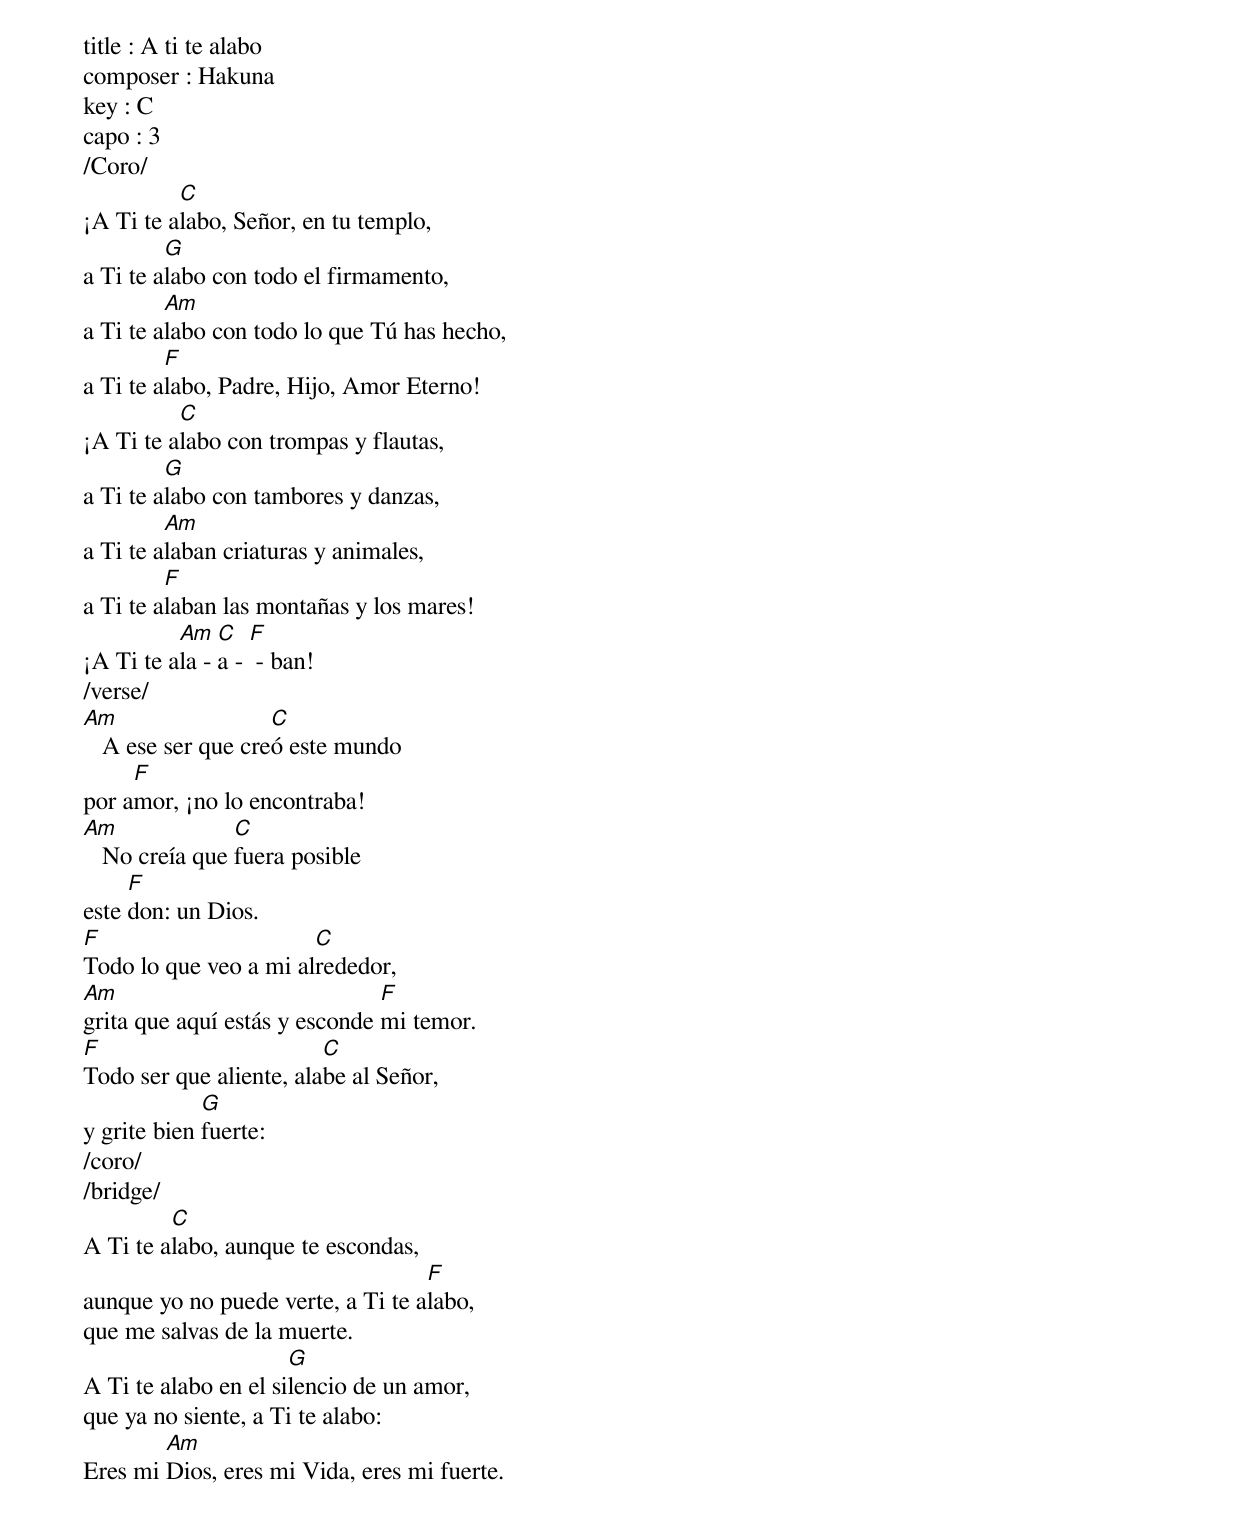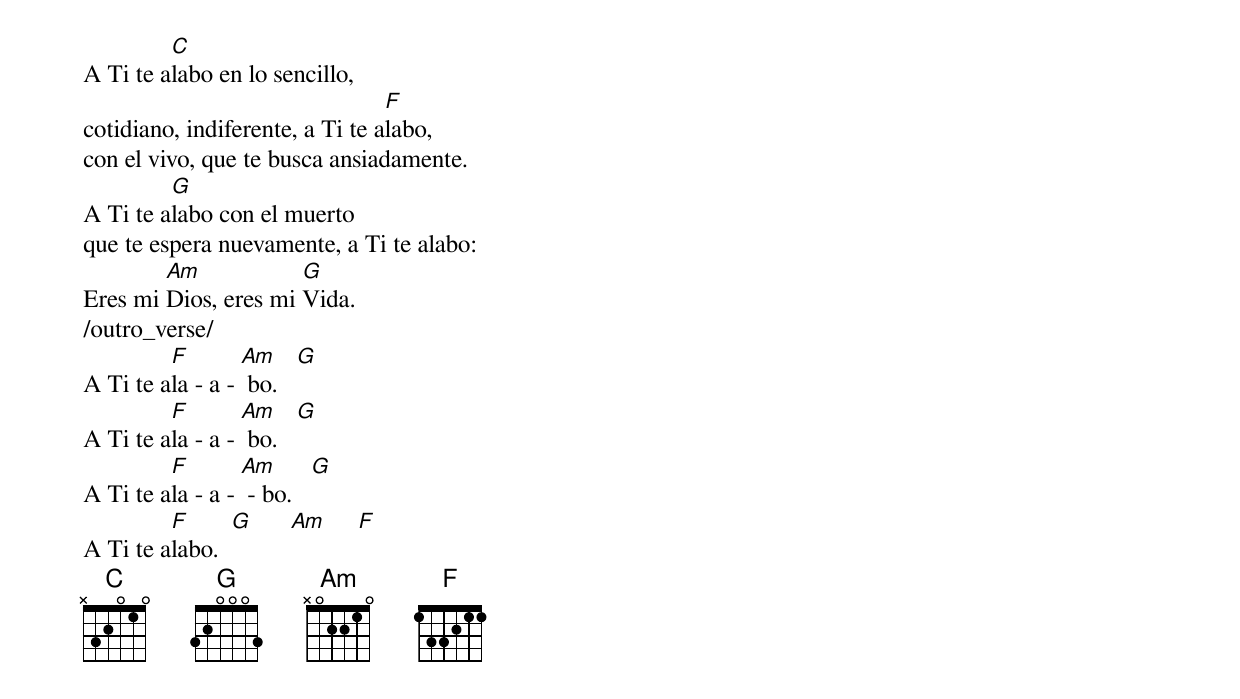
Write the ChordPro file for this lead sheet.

title : A ti te alabo
composer : Hakuna
key : C
capo : 3
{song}
/Coro/
¡A Ti te a[C]labo, Señor, en tu templo,
a Ti te a[G]labo con todo el firmamento,
a Ti te a[Am]labo con todo lo que Tú has hecho,
a Ti te a[F]labo, Padre, Hijo, Amor Eterno!
¡A Ti te a[C]labo con trompas y flautas,
a Ti te a[G]labo con tambores y danzas,
a Ti te a[Am]laban criaturas y animales,
a Ti te a[F]laban las montañas y los mares!
¡A Ti te a[Am]la - [C]a - [F] - ban!
/verse/
[Am]   A ese ser que cre[C]ó este mundo
por a[F]mor, ¡no lo encontraba!
[Am]   No creía que [C]fuera posible
este [F]don: un Dios.
[F]Todo lo que veo a mi al[C]rededor,
[Am]grita que aquí estás y esconde [F]mi temor.
[F]Todo ser que aliente, ala[C]be al Señor,
y grite bien [G]fuerte:
/coro/
/bridge/
A Ti te a[C]labo, aunque te escondas,
aunque yo no puede verte, a Ti te a[F]labo,
que me salvas de la muerte.
A Ti te alabo en el si[G]lencio de un amor,
que ya no siente, a Ti te alabo:
Eres mi [Am]Dios, eres mi Vida, eres mi fuerte.
A Ti te a[C]labo en lo sencillo,
cotidiano, indiferente, a Ti te a[F]labo,
con el vivo, que te busca ansiadamente.
A Ti te a[G]labo con el muerto
que te espera nuevamente, a Ti te alabo:
Eres mi [Am]Dios, eres mi [G]Vida.
/outro_verse/
A Ti te a[F]la - a - [Am] bo.   [G]
A Ti te a[F]la - a - [Am] bo.   [G]
A Ti te a[F]la - a - [Am] - bo.   [G]
A Ti te a[F]labo.  [G]      [Am]     [F]
